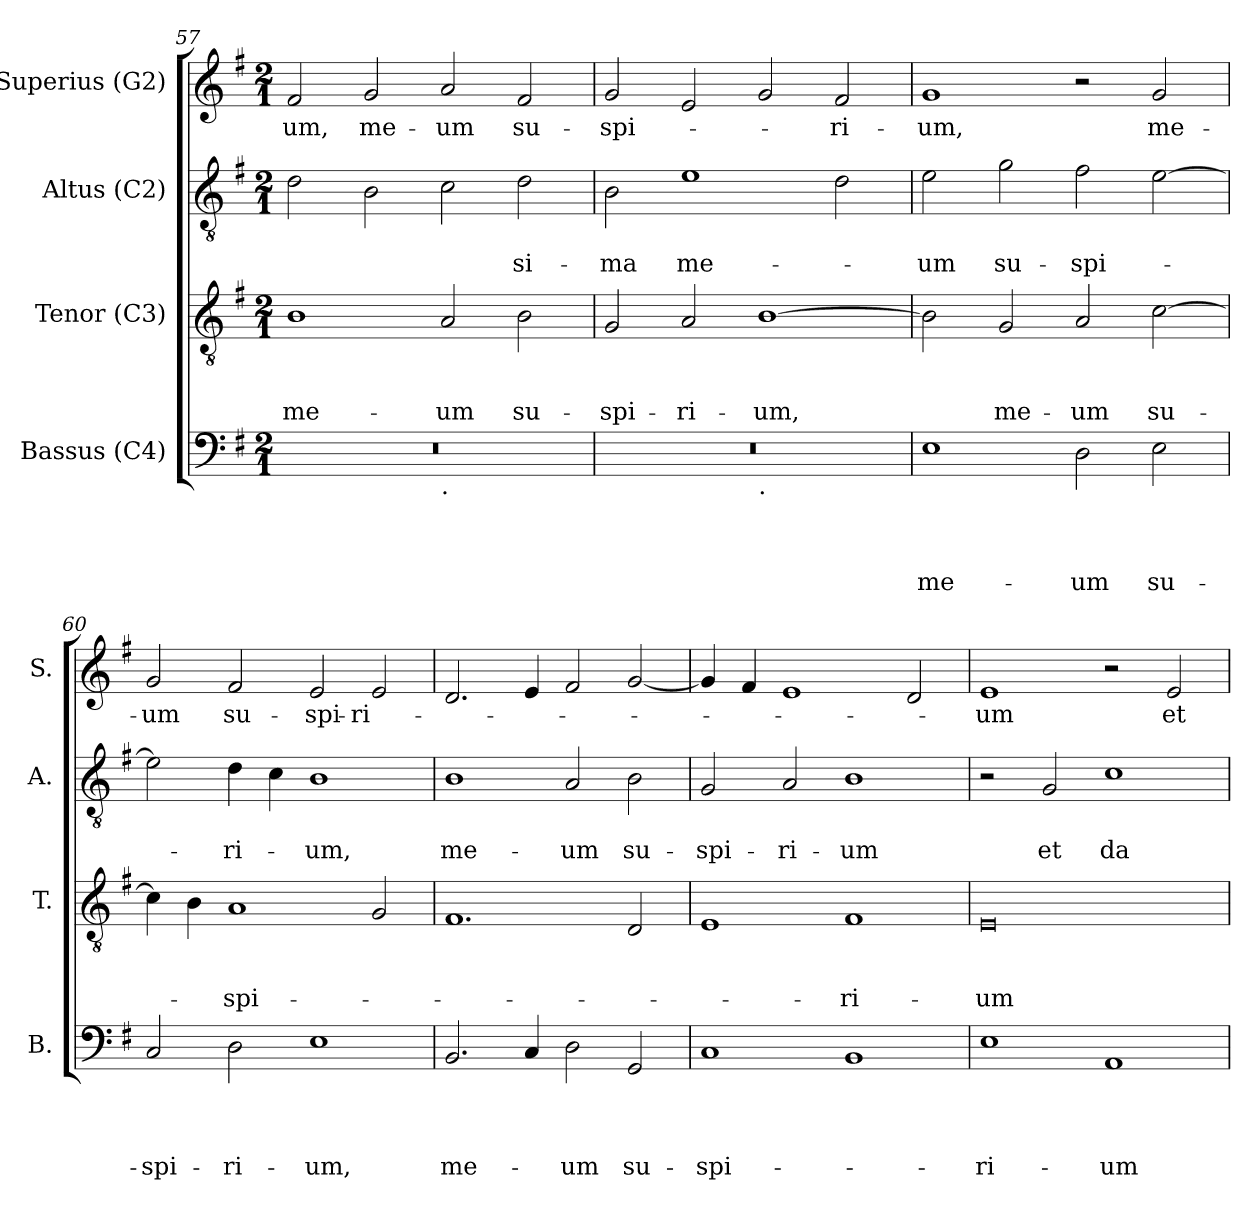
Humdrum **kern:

**kern	**text	**text	**text	**text	**kern	**text	**text	**text	**kern	**text	**text	**kern	**text
*part4	*part4	*part4	*part4	*part4	*part3	*part3	*part3	*part3	*part2	*part2	*part2	*part1	*part1
*staff4	*staff4	*staff4	*staff4	*staff4	*staff3	*staff3	*staff3	*staff3	*staff2	*staff2	*staff2	*staff1	*staff1
*I"Bassus (C4)	*	*	*	*	*I"Tenor (C3)	*	*	*	*I"Altus (C2)	*	*	*I"Superius (G2)	*
*I'B.	*	*	*	*	*I'T.	*	*	*	*I'A.	*	*	*I'S.	*
*clefF4	*	*	*	*	*clefGv2	*	*	*	*clefGv2	*	*	*clefG2	*
*k[f#]	*	*	*	*	*k[f#]	*	*	*	*k[f#]	*	*	*k[f#]	*
*G:	*	*	*	*	*G:	*	*	*	*G:	*	*	*G:	*
*M2/1	*	*	*	*	*M2/1	*	*	*	*M2/1	*	*	*M2/1	*
=57	=57	=57	=57	=57	=57	=57	=57	=57	=57	=57	=57	=57	=57
!	!	!	!	!	!	!	!	!LO:LY:b	!	!	!	!	!LO:LY:b
*^	*	*	*	*	*	*	*	*	*	*	*	*	*
0r	1ryy	.	.	.	.	1B	.	.	me-	2d\	.	.	2f#/	-um,
!	!	!	!	!	!	!	!	!	!	!	!	!	!	!LO:LY:b
.	.	.	.	.	.	.	.	.	.	2B\	.	.	2g/	me-
!	!LO:TX:b:t=.	!	!	!	!	!	!	!	!	!	!	!	!	!
!	!	!	!	!	!	!	!	!	!LO:LY:b	!	!	!	!	!LO:LY:b
.	1ryy	.	.	.	.	2A/	.	.	-um	2c\	.	.	2a/	-um
!	!	!	!	!	!	!	!	!	!LO:LY:b	!	!	!LO:LY:b	!	!LO:LY:b
.	.	.	.	.	.	2B\	.	.	su-	2d\	.	-si-	2f#/	su-
=58	=58	=58	=58	=58	=58	=58	=58	=58	=58	=58	=58	=58	=58	=58
!	!	!	!	!	!	!	!	!	!LO:LY:b	!	!	!LO:LY:b	!	!LO:LY:b
0r	1ryy	.	.	.	.	2G/	.	.	-spi-	2B\	.	-ma	2g/	-spi-
!	!	!	!	!	!	!	!	!	!LO:LY:b	!	!	!LO:LY:b	!	!
.	.	.	.	.	.	2A/	.	.	-ri-	1e	.	me-	2e/	.
!	!LO:TX:b:t=.	!	!	!	!	!	!	!	!	!	!	!	!	!
!	!	!	!	!	!	!	!	!	!LO:LY:b	!	!	!	!	!
.	1ryy	.	.	.	.	[<1B	.	.	-um,	.	.	.	2g/	.
!	!	!	!	!	!	!	!	!	!	!	!	!	!	!LO:LY:b
.	.	.	.	.	.	.	.	.	.	2d\	.	.	2f#/	-ri-
!!LO:PB:g=z
=59	=59	=59	=59	=59	=59	=59	=59	=59	=59	=59	=59	=59	=59	=59
!	!	!	!	!	!LO:LY:b	!	!	!	!	!	!	!LO:LY:b	!	!LO:LY:b
*v	*v	*	*	*	*	*	*	*	*	*	*	*	*	*
1E	.	.	.	me-	2B\]	.	.	.	2e\	.	-um	1g	-um,
!	!	!	!	!	!	!	!	!LO:LY:b	!	!	!LO:LY:b	!	!
.	.	.	.	.	2G/	.	.	me-	2g\	.	su-	.	.
!	!	!	!	!LO:LY:b	!	!	!	!LO:LY:b	!	!	!LO:LY:b	!	!
2D\	.	.	.	-um	2A/	.	.	-um	2f#\	.	-spi-	2r	.
!	!	!	!	!LO:LY:b	!	!	!	!LO:LY:b	!	!	!	!	!LO:LY:b
2E\	.	.	.	su-	[>2c\	.	.	su-	[>2e\	.	.	2g/	me-
=60	=60	=60	=60	=60	=60	=60	=60	=60	=60	=60	=60	=60	=60
!	!	!	!	!LO:LY:b	!	!	!	!	!	!	!	!	!LO:LY:b
2C/	.	.	.	-spi-	4c\]	.	.	.	2e\]	.	.	2g/	-um
.	.	.	.	.	4B\	.	.	.	.	.	.	.	.
!	!	!	!	!LO:LY:b	!	!	!	!LO:LY:b	!	!	!LO:LY:b	!	!LO:LY:b
2D\	.	.	.	-ri-	1A	.	.	-spi-	4d\	.	-ri-	2f#/	su-
.	.	.	.	.	.	.	.	.	4c\	.	.	.	.
!	!	!	!	!LO:LY:b	!	!	!	!	!	!	!LO:LY:b	!	!LO:LY:b
1E	.	.	.	-um,	.	.	.	.	1B	.	-um,	2e/	-spi-
!	!	!	!	!	!	!	!	!	!	!	!	!	!LO:LY:b
.	.	.	.	.	2G/	.	.	.	.	.	.	2e/	-ri-
=61	=61	=61	=61	=61	=61	=61	=61	=61	=61	=61	=61	=61	=61
!	!	!	!	!LO:LY:b	!	!	!	!	!	!	!LO:LY:b	!	!
2.BB/	.	.	.	me-	1.F#	.	.	.	1B	.	me-	2.d/	.
4C/	.	.	.	.	.	.	.	.	.	.	.	4e/	.
!	!	!	!	!LO:LY:b	!	!	!	!	!	!	!LO:LY:b	!	!
2D\	.	.	.	-um	.	.	.	.	2A/	.	-um	2f#/	.
!	!	!	!	!LO:LY:b	!	!	!	!	!	!	!LO:LY:b	!	!
2GG/	.	.	.	su-	2D/	.	.	.	2B\	.	su-	[<2g/	.
=62	=62	=62	=62	=62	=62	=62	=62	=62	=62	=62	=62	=62	=62
!	!	!	!	!LO:LY:b	!	!	!	!	!	!	!LO:LY:b	!	!
1C	.	.	.	-spi-	1E	.	.	.	2G/	.	-spi-	4g/]	.
.	.	.	.	.	.	.	.	.	.	.	.	4f#/	.
!	!	!	!	!	!	!	!	!	!	!	!LO:LY:b	!	!
.	.	.	.	.	.	.	.	.	2A/	.	-ri-	1e	.
!	!	!	!	!	!	!	!	!LO:LY:b	!	!	!LO:LY:b	!	!
1BB	.	.	.	.	1F#	.	.	-ri-	1B	.	-um	.	.
.	.	.	.	.	.	.	.	.	.	.	.	2d/	.
=63	=63	=63	=63	=63	=63	=63	=63	=63	=63	=63	=63	=63	=63
!	!	!	!	!LO:LY:b	!	!	!	!LO:LY:b	!	!	!	!	!LO:LY:b
1E	.	.	.	-ri-	0E	.	.	-um	2r	.	.	1e	-um
!	!	!	!	!	!	!	!	!	!	!	!LO:LY:b	!	!
.	.	.	.	.	.	.	.	.	2G/	.	et	.	.
!	!	!	!	!LO:LY:b	!	!	!	!	!	!	!LO:LY:b	!	!
1AA	.	.	.	-um	.	.	.	.	1c	.	da	2r	.
!	!	!	!	!	!	!	!	!	!	!	!	!	!LO:LY:b
.	.	.	.	.	.	.	.	.	.	.	.	2e/	et
=	=	=	=	=	=	=	=	=	=	=	=	=	=
*-	*-	*-	*-	*-	*-	*-	*-	*-	*-	*-	*-	*-	*-
